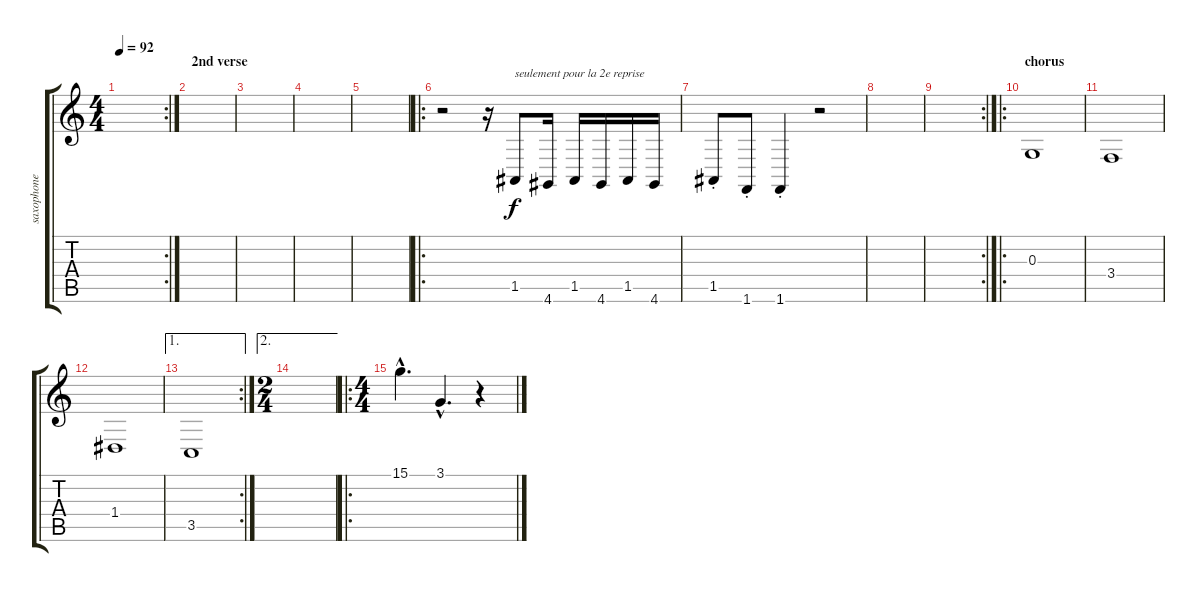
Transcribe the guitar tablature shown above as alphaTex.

\track ("saxophone" "saxophone") {instrument tenorsax}
\staff {score tabs}
\tuning (E4 B3 G3 D3 A2 E2) {hide}
\rc 2
\ts (4 4)
\tempo 92
\clef g2
\ks c
|
\section ("" "2nd verse")
|
|
|
|
\ro
r.2 r.16 1.5.8{txt "seulement pour la 2e reprise"} 4.6.16 1.5.16 4.6.16 1.5.16 4.6.16 |
1.5{st}.8 1.6{st}.8 1.6{st}.4 r.2 |
|
\rc 2
|
\ro
\section ("" "chorus")
0.3.1 |
3.4.1 |
1.4.1 |
\ae 1
\rc 2
3.5.1 |
\ae 2
\ts (2 4)
|
\ro
\ts (4 4)
15.1{hac}.4{d} 3.1{hac}.4{d} r.4
